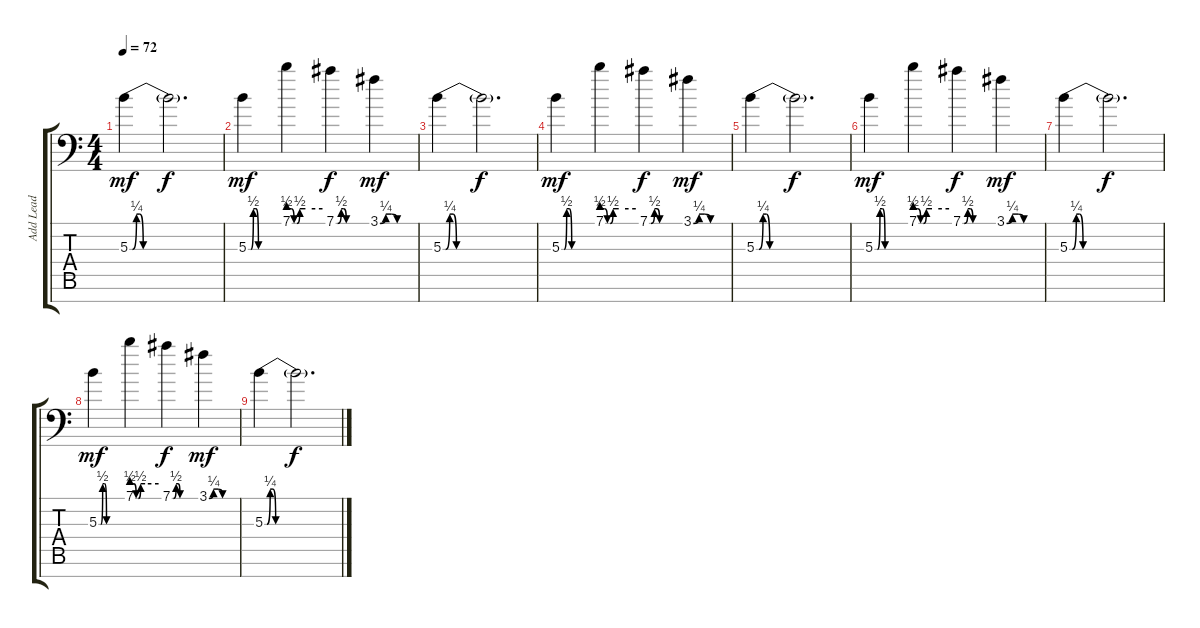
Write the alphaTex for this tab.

\track ("Add Lead" "Add Lead") {instrument overdrivenguitar}
\staff {score tabs}
\tuning (Eb4 Bb3 Gb3 Db3 Ab2 Eb2 Bb1) {hide}
\ts (4 4)
\tempo 72
\clef f4
\ks c
5.3{be (custom 0 0 4 0 10 1 15 1 20 0 60 0)}.4{dy mf} 5.3{be (hold 0 0 60 0) t}.2{d dy f} |
5.3{be (custom 0 0 5 0 10 2 15 2 20 0 60 0)}.4{dy mf} 7.1{be (custom 0 2 5 2 10 0 15 0 20 2 30 2 60 2)}.4 7.1{be (custom 0 0 3 0 10 2 15 2 20 0 30 0 60 0)}.4{dy f} 3.1{be (custom 0 0 10 1 20 1 30 0 60 0)}.4{dy mf} |
5.3{be (custom 0 0 4 0 10 1 15 1 20 0 60 0)}.4 5.3{be (hold 0 0 60 0) t}.2{d dy f} |
5.3{be (custom 0 0 5 0 10 2 15 2 20 0 60 0)}.4{dy mf} 7.1{be (custom 0 2 5 2 10 0 15 0 20 2 30 2 60 2)}.4 7.1{be (custom 0 0 3 0 10 2 15 2 20 0 30 0 60 0)}.4{dy f} 3.1{be (custom 0 0 10 1 20 1 30 0 60 0)}.4{dy mf} |
5.3{be (custom 0 0 4 0 10 1 15 1 20 0 60 0)}.4 5.3{be (hold 0 0 60 0) t}.2{d dy f} |
5.3{be (custom 0 0 5 0 10 2 15 2 20 0 60 0)}.4{dy mf} 7.1{be (custom 0 2 5 2 10 0 15 0 20 2 30 2 60 2)}.4 7.1{be (custom 0 0 3 0 10 2 15 2 20 0 30 0 60 0)}.4{dy f} 3.1{be (custom 0 0 10 1 20 1 30 0 60 0)}.4{dy mf} |
5.3{be (custom 0 0 4 0 10 1 15 1 20 0 60 0)}.4 5.3{be (hold 0 0 60 0) t}.2{d dy f} |
5.3{be (custom 0 0 5 0 10 2 15 2 20 0 60 0)}.4{dy mf} 7.1{be (custom 0 2 5 2 10 0 15 0 20 2 30 2 60 2)}.4 7.1{be (custom 0 0 3 0 10 2 15 2 20 0 30 0 60 0)}.4{dy f} 3.1{be (custom 0 0 10 1 20 1 30 0 60 0)}.4{dy mf} |
5.3{be (custom 0 0 4 0 10 1 15 1 20 0 60 0)}.4 5.3{be (hold 0 0 60 0) t}.2{d dy f}
